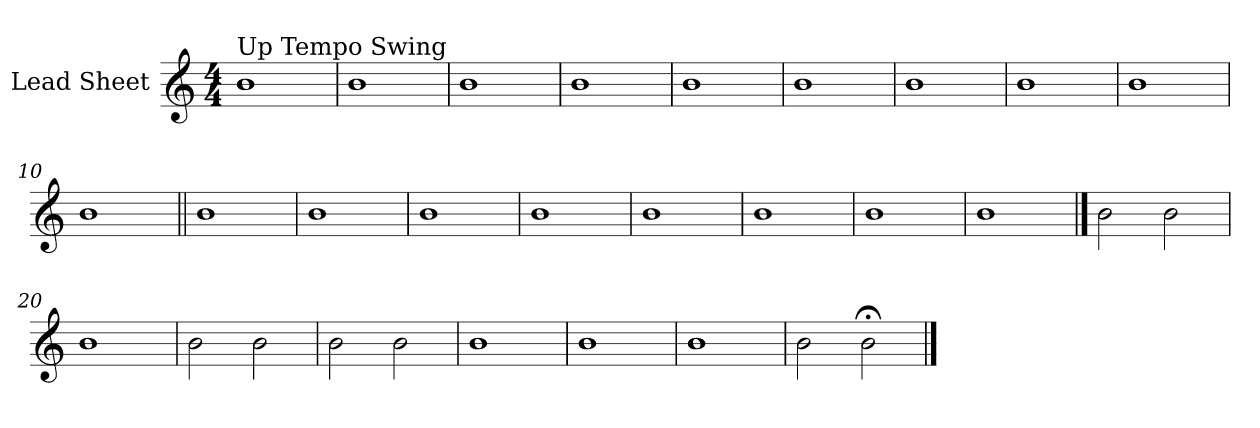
**kern
*part1
*staff1
*I"Lead Sheet
*clefG2
*k[]
*M4/4
=1
!LO:TX:a:t=Up Tempo Swing
1b
=2
1b
=3
1b
=4
1b
!!LO:LB:g=z
=5
1b
=6
1b
=7
1b
=8
1b
!!LO:LB:g=z
=9
1b
=10
1b
=11||
1b
=12
1b
!!LO:LB:g=z
=13
1b
=14
1b
=15
1b
=16
1b
!!LO:LB:g=z
=17
1b
=18
1b
!!LO:LB:g=z
==19
2b\
2b\
=20
1b
=21
2b\
2b\
=22
2b\
2b\
!!LO:LB:g=z
=23
1b
=24
1b
=25
1b
=26
2b\
2b;<\
==
*-
